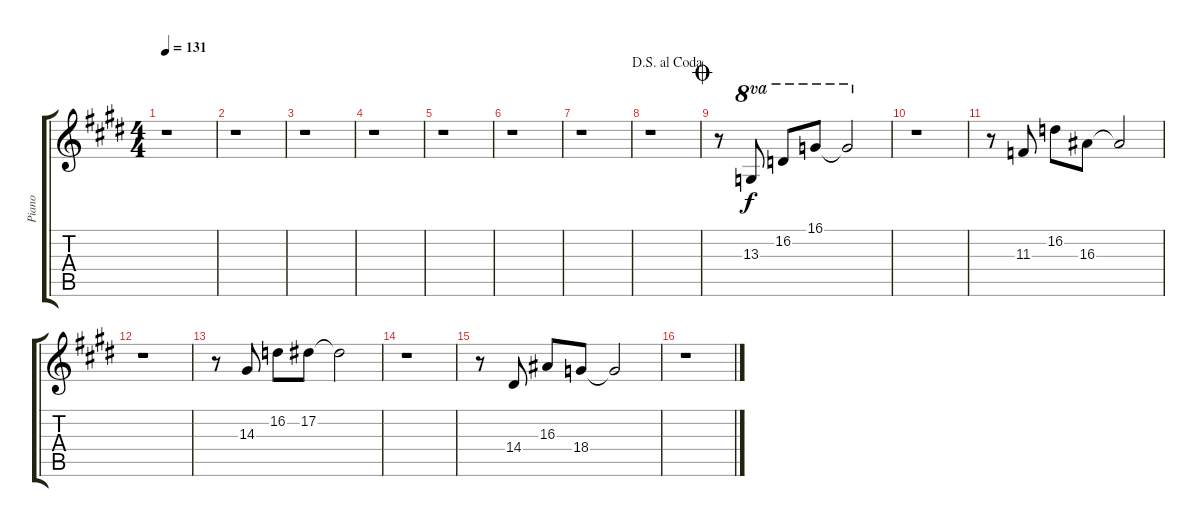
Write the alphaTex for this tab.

\track ("Piano" "Piano") {instrument acousticgrandpiano}
\staff {score tabs}
\tuning (Eb4 Bb3 Gb3 Db3 Ab2 Eb2) {hide}
\ts (4 4)
\tempo 131
\clef g2
\ks e
r.1{dy f} |
\ks c#minor
r.1 |
\ks e
r.1 |
\ks c#minor
r.1 |
\ks e
r.1 |
\ks c#minor
r.1 |
\ks e
r.1 |
\jump dalsegnoalcoda
\ks c#minor
r.1 |
\jump coda
\ks e
r.8 13.3.8{ot 8va} 16.2.8{ot 8va} 16.1.8{ot 8va} 16.1{t}.2{ot 8va} |
\ks c#minor
r.1 |
r.8 11.3.8 16.2.8 16.3.8 16.3{t}.2 |
r.1 |
\ks e
r.8 14.3.8 16.2.8 17.2.8 17.2{t}.2 |
\ks c#minor
r.1 |
r.8 14.4.8 16.3.8 18.4.8 18.4{t}.2 |
r.1
